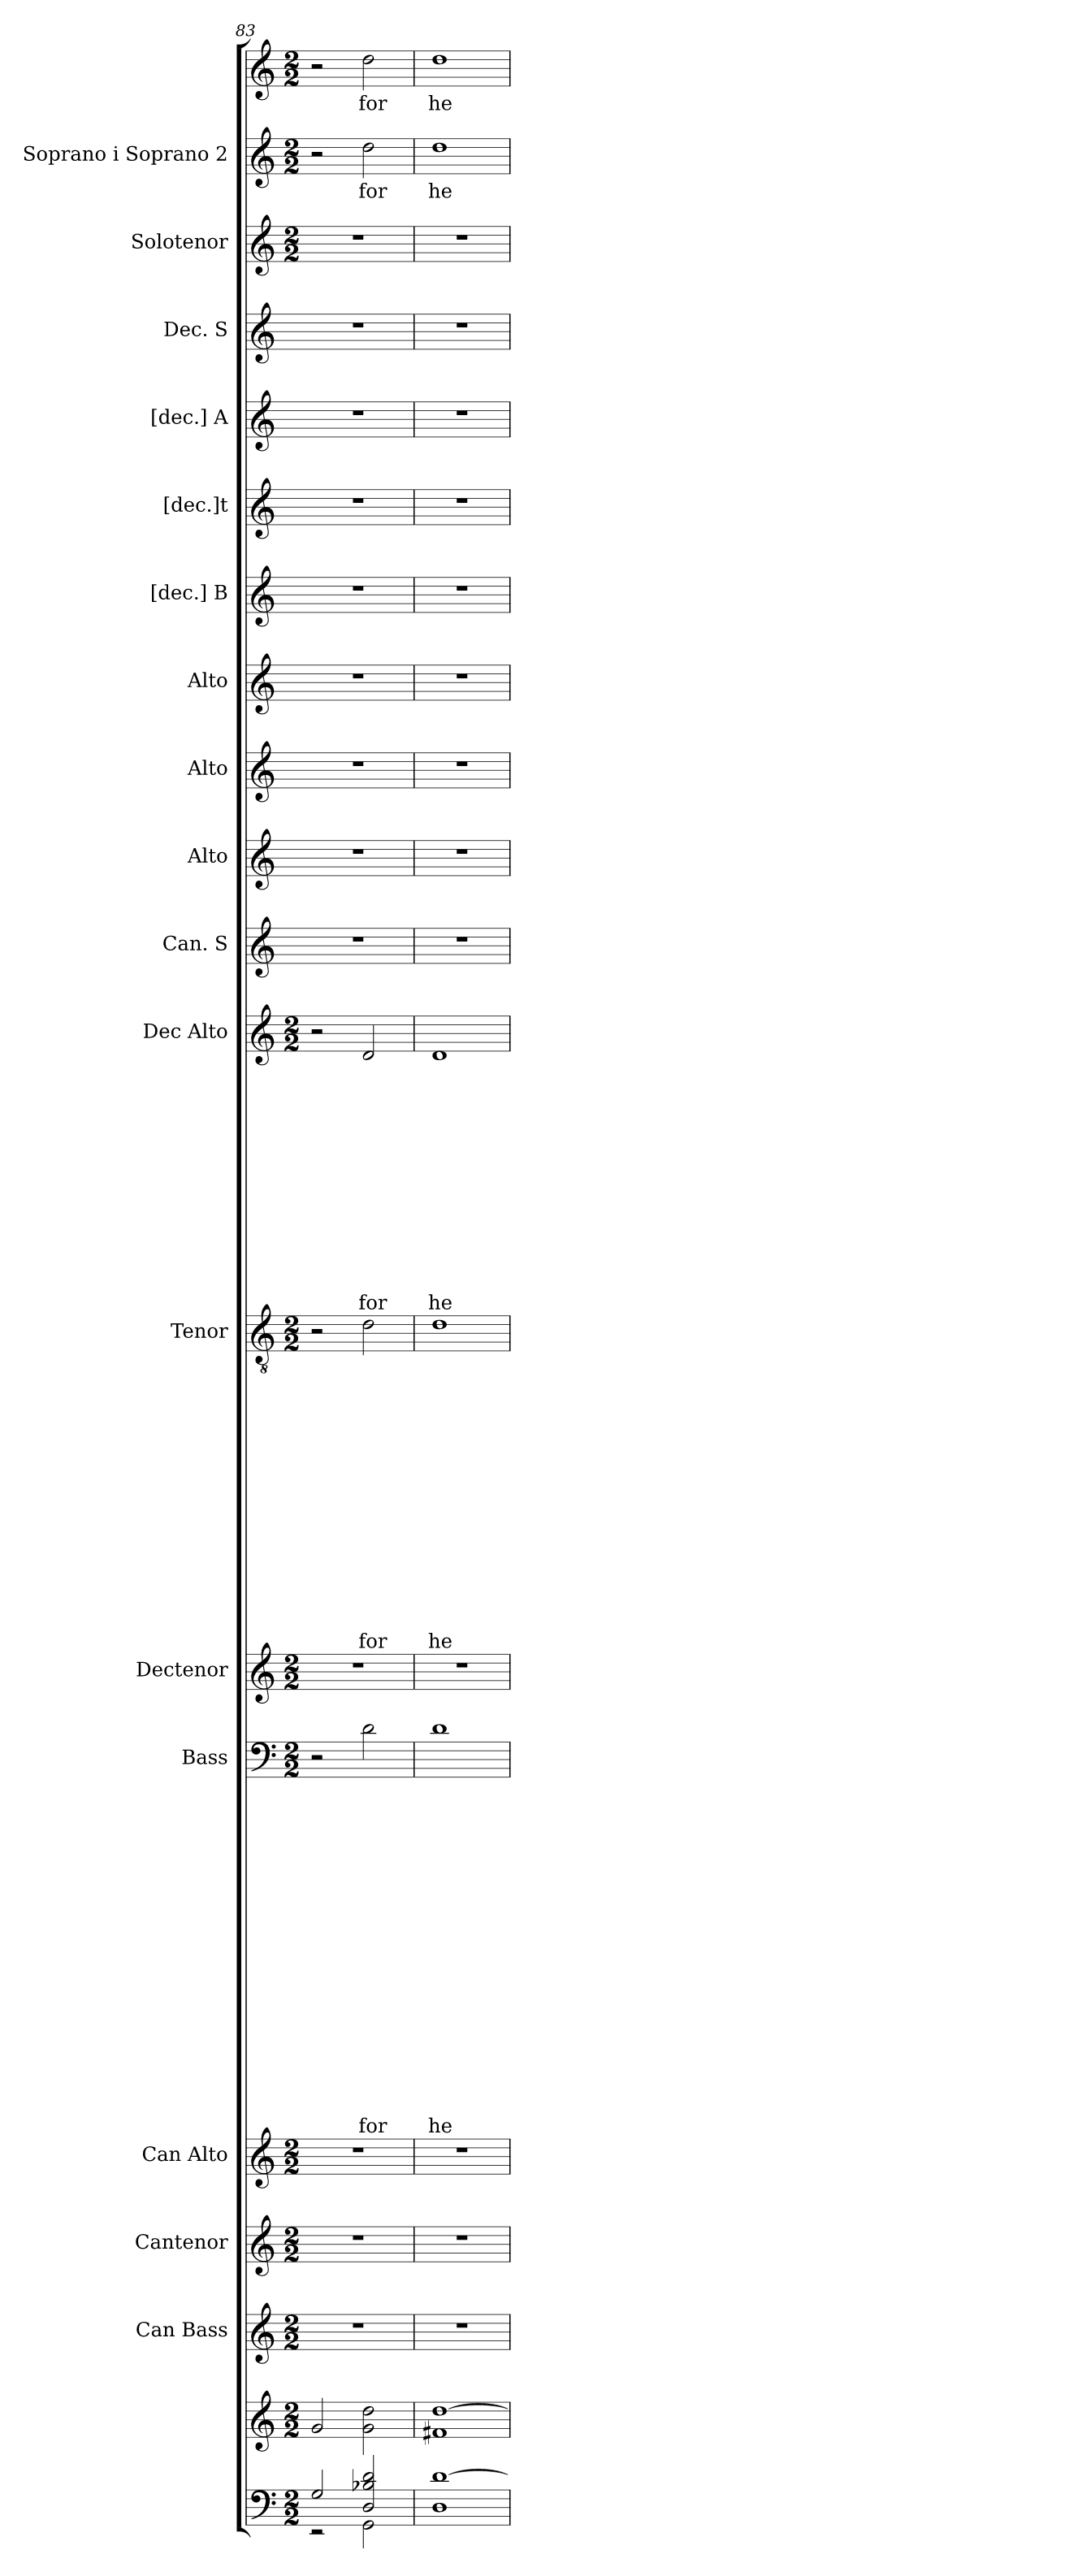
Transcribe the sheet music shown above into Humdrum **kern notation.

**kern	**kern	**kern	**kern	**kern	**kern	**text	**text	**text	**text	**text	**text	**text	**text	**text	**text	**text	**text	**text	**text	**text	**text	**text	**text	**kern	**kern	**text	**text	**text	**text	**text	**text	**text	**text	**text	**text	**text	**text	**text	**text	**text	**kern	**text	**text	**text	**text	**text	**text	**text	**text	**text	**text	**text	**text	**text	**kern	**kern	**kern	**kern	**kern	**kern	**kern	**kern	**kern	**kern	**text	**kern	**text
*part19	*part18	*part17	*part16	*part15	*part14	*part14	*part14	*part14	*part14	*part14	*part14	*part14	*part14	*part14	*part14	*part14	*part14	*part14	*part14	*part14	*part14	*part14	*part14	*part13	*part12	*part12	*part12	*part12	*part12	*part12	*part12	*part12	*part12	*part12	*part12	*part12	*part12	*part12	*part12	*part12	*part11	*part11	*part11	*part11	*part11	*part11	*part11	*part11	*part11	*part11	*part11	*part11	*part11	*part11	*part10	*part9	*part8	*part7	*part6	*part5	*part4	*part3	*part2	*part1	*part1	*part1	*part1
*staff20	*staff19	*staff18	*staff17	*staff16	*staff15	*staff15	*staff15	*staff15	*staff15	*staff15	*staff15	*staff15	*staff15	*staff15	*staff15	*staff15	*staff15	*staff15	*staff15	*staff15	*staff15	*staff15	*staff15	*staff14	*staff13	*staff13	*staff13	*staff13	*staff13	*staff13	*staff13	*staff13	*staff13	*staff13	*staff13	*staff13	*staff13	*staff13	*staff13	*staff13	*staff12	*staff12	*staff12	*staff12	*staff12	*staff12	*staff12	*staff12	*staff12	*staff12	*staff12	*staff12	*staff12	*staff12	*staff11	*staff10	*staff9	*staff8	*staff7	*staff6	*staff5	*staff4	*staff3	*staff2	*staff2	*staff1	*staff1
*	*	*I"Can Bass	*I"Cantenor	*I"Can Alto	*I"Bass	*	*	*	*	*	*	*	*	*	*	*	*	*	*	*	*	*	*	*I"Dectenor	*I"Tenor	*	*	*	*	*	*	*	*	*	*	*	*	*	*	*	*I"Dec Alto	*	*	*	*	*	*	*	*	*	*	*	*	*	*I"Can. S	*I"Alto	*I"Alto	*I"Alto	*I"[dec.] B	*I"[dec.]t	*I"[dec.] A	*I"Dec. S	*I"Solotenor	*I"Soprano i Soprano 2	*	*	*
*	*	*	*	*I'Can Alto	*I'Bass	*	*	*	*	*	*	*	*	*	*	*	*	*	*	*	*	*	*	*I'Dectenor	*	*	*	*	*	*	*	*	*	*	*	*	*	*	*	*	*I'Dec Alto	*	*	*	*	*	*	*	*	*	*	*	*	*	*	*	*	*	*	*	*	*	*	*I'Si	*	*	*
*clefF4	*clefG2	*clefG2	*clefG2	*clefG2	*clefF4	*	*	*	*	*	*	*	*	*	*	*	*	*	*	*	*	*	*	*clefG2	*clefGv2	*	*	*	*	*	*	*	*	*	*	*	*	*	*	*	*clefG2	*	*	*	*	*	*	*	*	*	*	*	*	*	*clefG2	*clefG2	*clefG2	*clefG2	*clefG2	*clefG2	*clefG2	*clefG2	*clefG2	*clefG2	*	*clefG2	*
*k[]	*k[]	*k[]	*k[]	*k[]	*k[]	*	*	*	*	*	*	*	*	*	*	*	*	*	*	*	*	*	*	*k[]	*k[]	*	*	*	*	*	*	*	*	*	*	*	*	*	*	*	*k[]	*	*	*	*	*	*	*	*	*	*	*	*	*	*k[]	*k[]	*k[]	*k[]	*k[]	*k[]	*k[]	*k[]	*k[]	*k[]	*	*k[]	*
*C:	*C:	*C:	*C:	*C:	*C:	*	*	*	*	*	*	*	*	*	*	*	*	*	*	*	*	*	*	*C:	*C:	*	*	*	*	*	*	*	*	*	*	*	*	*	*	*	*C:	*	*	*	*	*	*	*	*	*	*	*	*	*	*C:	*C:	*C:	*C:	*C:	*C:	*C:	*C:	*C:	*C:	*	*C:	*
*M2/2	*M2/2	*M2/2	*M2/2	*M2/2	*M2/2	*	*	*	*	*	*	*	*	*	*	*	*	*	*	*	*	*	*	*M2/2	*M2/2	*	*	*	*	*	*	*	*	*	*	*	*	*	*	*	*M2/2	*	*	*	*	*	*	*	*	*	*	*	*	*	*	*	*	*	*	*	*	*	*M2/2	*M2/2	*	*M2/2	*
=83	=83	=83	=83	=83	=83	=83	=83	=83	=83	=83	=83	=83	=83	=83	=83	=83	=83	=83	=83	=83	=83	=83	=83	=83	=83	=83	=83	=83	=83	=83	=83	=83	=83	=83	=83	=83	=83	=83	=83	=83	=83	=83	=83	=83	=83	=83	=83	=83	=83	=83	=83	=83	=83	=83	=83	=83	=83	=83	=83	=83	=83	=83	=83	=83	=83	=83	=83
*^	*	*	*	*	*	*	*	*	*	*	*	*	*	*	*	*	*	*	*	*	*	*	*	*	*	*	*	*	*	*	*	*	*	*	*	*	*	*	*	*	*	*	*	*	*	*	*	*	*	*	*	*	*	*	*	*	*	*	*	*	*	*	*	*	*	*	*
2G/	2rEE	2g/	1r	1r	1r	2r	.	.	.	.	.	.	.	.	.	.	.	.	.	.	.	.	.	.	1r	2r	.	.	.	.	.	.	.	.	.	.	.	.	.	.	.	2r	.	.	.	.	.	.	.	.	.	.	.	.	.	1r	1r	1r	1r	1r	1r	1r	1r	1r	2r	.	2r	.
!	!	!	!	!	!	!	!	!	!	!	!	!	!	!	!	!	!	!	!	!	!	!	!	!LO:LY:b	!	!	!	!	!	!	!	!	!	!	!	!	!	!	!	!	!LO:LY:b	!	!	!	!	!	!	!	!	!	!	!	!	!	!LO:LY:b	!	!	!	!	!	!	!	!	!	!	!LO:LY:b	!	!LO:LY:b
2D/ 2B-X/ 2d/	2GG\	2g\ 2dd\	.	.	.	2d\	.	.	.	.	.	.	.	.	.	.	.	.	.	.	.	.	.	for	.	2d\	.	.	.	.	.	.	.	.	.	.	.	.	.	.	for	2d/	.	.	.	.	.	.	.	.	.	.	.	.	for	.	.	.	.	.	.	.	.	.	2dd\	for	2dd\	for
=84	=84	=84	=84	=84	=84	=84	=84	=84	=84	=84	=84	=84	=84	=84	=84	=84	=84	=84	=84	=84	=84	=84	=84	=84	=84	=84	=84	=84	=84	=84	=84	=84	=84	=84	=84	=84	=84	=84	=84	=84	=84	=84	=84	=84	=84	=84	=84	=84	=84	=84	=84	=84	=84	=84	=84	=84	=84	=84	=84	=84	=84	=84	=84	=84	=84	=84	=84	=84
!	!	!	!	!	!	!	!	!	!	!	!	!	!	!	!	!	!	!	!	!	!	!	!	!LO:LY:b	!	!	!	!	!	!	!	!	!	!	!	!	!	!	!	!	!LO:LY:b	!	!	!	!	!	!	!	!	!	!	!	!	!	!LO:LY:b	!	!	!	!	!	!	!	!	!	!	!LO:LY:b	!	!LO:LY:b
*v	*v	*	*	*	*	*	*	*	*	*	*	*	*	*	*	*	*	*	*	*	*	*	*	*	*	*	*	*	*	*	*	*	*	*	*	*	*	*	*	*	*	*	*	*	*	*	*	*	*	*	*	*	*	*	*	*	*	*	*	*	*	*	*	*	*	*	*	*
1D [>1d	1f#X [>1dd	1r	1r	1r	1d	.	.	.	.	.	.	.	.	.	.	.	.	.	.	.	.	.	he	1r	1d	.	.	.	.	.	.	.	.	.	.	.	.	.	.	he	1d	.	.	.	.	.	.	.	.	.	.	.	.	he	1r	1r	1r	1r	1r	1r	1r	1r	1r	1dd	he	1dd	he
=	=	=	=	=	=	=	=	=	=	=	=	=	=	=	=	=	=	=	=	=	=	=	=	=	=	=	=	=	=	=	=	=	=	=	=	=	=	=	=	=	=	=	=	=	=	=	=	=	=	=	=	=	=	=	=	=	=	=	=	=	=	=	=	=	=	=	=
*-	*-	*-	*-	*-	*-	*-	*-	*-	*-	*-	*-	*-	*-	*-	*-	*-	*-	*-	*-	*-	*-	*-	*-	*-	*-	*-	*-	*-	*-	*-	*-	*-	*-	*-	*-	*-	*-	*-	*-	*-	*-	*-	*-	*-	*-	*-	*-	*-	*-	*-	*-	*-	*-	*-	*-	*-	*-	*-	*-	*-	*-	*-	*-	*-	*-	*-	*-
